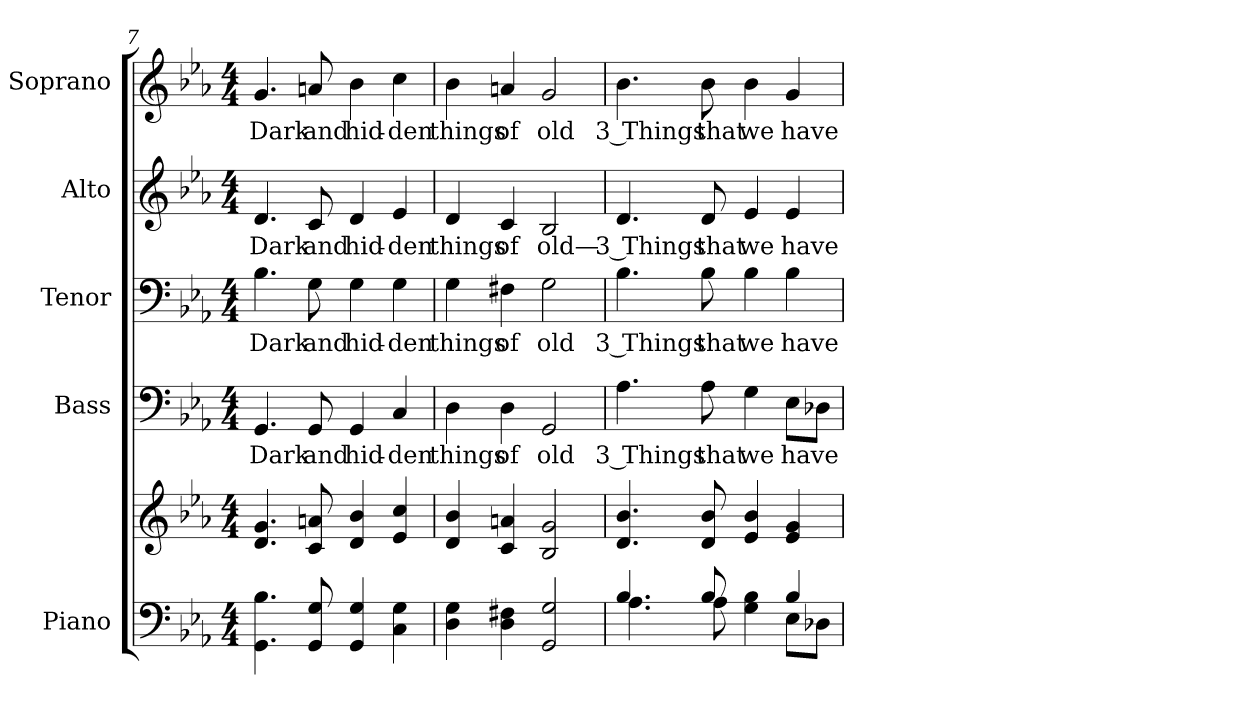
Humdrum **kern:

**kern	**kern	**kern	**text	**kern	**text	**kern	**text	**kern	**text
*part5	*part5	*part4	*part4	*part3	*part3	*part2	*part2	*part1	*part1
*staff6	*staff5	*staff4	*staff4	*staff3	*staff3	*staff2	*staff2	*staff1	*staff1
*I"Piano	*	*I"Bass	*	*I"Tenor	*	*I"Alto	*	*I"Soprano	*
*I'Pno.	*	*I'B.	*	*I'T.	*	*I'A.	*	*I'S.	*
!!LO:PB:g=z
*clefF4	*clefG2	*clefF4	*	*clefF4	*	*clefG2	*	*clefG2	*
*k[b-e-a-]	*k[b-e-a-]	*k[b-e-a-]	*	*k[b-e-a-]	*	*k[b-e-a-]	*	*k[b-e-a-]	*
*E-:	*E-:	*E-:	*	*E-:	*	*E-:	*	*E-:	*
*M4/4	*M4/4	*M4/4	*	*M4/4	*	*M4/4	*	*M4/4	*
=7	=7	=7	=7	=7	=7	=7	=7	=7	=7
!	!	!	!LO:LY:b:color=#000000	!	!	!	!	!	!
!	!	!	!	!	!LO:LY:b:color=#000000	!	!	!	!
!	!	!	!	!	!	!	!LO:LY:b:color=#000000	!	!
!	!	!	!	!	!	!	!	!	!LO:LY:b:color=#000000
4.GGi\ 4.B-i	4.di/ 4.gi	4.GGi/	Dark	4.B-i\	Dark	4.di/	Dark	4.gi/	Dark
!	!	!	!LO:LY:b:color=#000000	!	!	!	!	!	!
!	!	!	!	!	!LO:LY:b:color=#000000	!	!	!	!
!	!	!	!	!	!	!	!LO:LY:b:color=#000000	!	!
!	!	!	!	!	!	!	!	!	!LO:LY:b:color=#000000
8GGi/ 8Gi	8ci/ 8ani	8GGi/	and	8Gi\	and	8ci/	and	8ani/	and
!	!	!	!LO:LY:b:color=#000000	!	!	!	!	!	!
!	!	!	!	!	!LO:LY:b:color=#000000	!	!	!	!
!	!	!	!	!	!	!	!LO:LY:b:color=#000000	!	!
!	!	!	!	!	!	!	!	!	!LO:LY:b:color=#000000
4GGi/ 4Gi	4di/ 4b-i	4GGi/	hid-	4Gi\	hid-	4di/	hid-	4b-i\	hid-
!	!	!	!LO:LY:b:color=#000000	!	!	!	!	!	!
!	!	!	!	!	!LO:LY:b:color=#000000	!	!	!	!
!	!	!	!	!	!	!	!LO:LY:b:color=#000000	!	!
!	!	!	!	!	!	!	!	!	!LO:LY:b:color=#000000
4Ci\ 4Gi	4e-i/ 4cci	4Ci/	-den	4Gi\	-den	4e-i/	-den	4cci\	-den
=8	=8	=8	=8	=8	=8	=8	=8	=8	=8
!	!	!	!LO:LY:b:color=#000000	!	!	!	!	!	!
!	!	!	!	!	!LO:LY:b:color=#000000	!	!	!	!
!	!	!	!	!	!	!	!LO:LY:b:color=#000000	!	!
!	!	!	!	!	!	!	!	!	!LO:LY:b:color=#000000
4Di\ 4Gi	4di/ 4b-i	4Di\	things	4Gi\	things	4di/	things	4b-i\	things
!	!	!	!LO:LY:b:color=#000000	!	!	!	!	!	!
!	!	!	!	!	!LO:LY:b:color=#000000	!	!	!	!
!	!	!	!	!	!	!	!LO:LY:b:color=#000000	!	!
!	!	!	!	!	!	!	!	!	!LO:LY:b:color=#000000
4Di\ 4F#Xi	4ci/ 4ani	4Di\	of	4F#Xi\	of	4ci/	of	4ani/	of
!	!	!	!LO:LY:b:color=#000000	!	!	!	!	!	!
!	!	!	!	!	!LO:LY:b:color=#000000	!	!	!	!
!	!	!	!	!	!	!	!LO:LY:b:color=#000000	!	!
!	!	!	!	!	!	!	!	!	!LO:LY:b:color=#000000
2GGi/ 2Gi	2B-i/ 2gi	2GGi/	old	2Gi\	old	2B-i/	old—	2gi/	old
=9	=9	=9	=9	=9	=9	=9	=9	=9	=9
*^	*	*	*	*	*	*	*	*	*
!	!	!	!	!LO:LY:b:color=#000000	!	!	!	!	!	!
!	!	!	!	!	!	!LO:LY:b:color=#000000	!	!	!	!
!	!	!	!	!	!	!	!	!LO:LY:b:color=#000000	!	!
!	!	!	!	!	!	!	!	!	!	!LO:LY:b:color=#000000
4.B-i/	4.A-i\	4.di/ 4.b-i	4.A-i\	3 Things	4.B-i\	3 Things	4.di/	3 Things	4.b-i\	3 Things
!	!	!	!	!LO:LY:b:color=#000000	!	!	!	!	!	!
!	!	!	!	!	!	!LO:LY:b:color=#000000	!	!	!	!
!	!	!	!	!	!	!	!	!LO:LY:b:color=#000000	!	!
!	!	!	!	!	!	!	!	!	!	!LO:LY:b:color=#000000
8B-i/	8A-i\	8di/ 8b-i	8A-i\	that	8B-i\	that	8di/	that	8b-i\	that
!	!	!	!	!LO:LY:b:color=#000000	!	!	!	!	!	!
!	!	!	!	!	!	!LO:LY:b:color=#000000	!	!	!	!
!	!	!	!	!	!	!	!	!LO:LY:b:color=#000000	!	!
!	!	!	!	!	!	!	!	!	!	!LO:LY:b:color=#000000
4Gi\ 4B-i	4ryy	4e-i/ 4b-i	4Gi\	we	4B-i\	we	4e-i/	we	4b-i\	we
!	!	!	!	!LO:LY:b:color=#000000	!	!	!	!	!	!
!	!	!	!	!	!	!LO:LY:b:color=#000000	!	!	!	!
!	!	!	!	!	!	!	!	!LO:LY:b:color=#000000	!	!
!	!	!	!	!	!	!	!	!	!	!LO:LY:b:color=#000000
4B-i/	8E-i\L	4e-i/ 4gi	8E-i\L	have	4B-i\	have	4e-i/	have	4gi/	have
.	8D-Xi\J	.	8D-Xi\J	.	.	.	.	.	.	.
*v	*v	*	*	*	*	*	*	*	*	*
=	=	=	=	=	=	=	=	=	=
*-	*-	*-	*-	*-	*-	*-	*-	*-	*-
